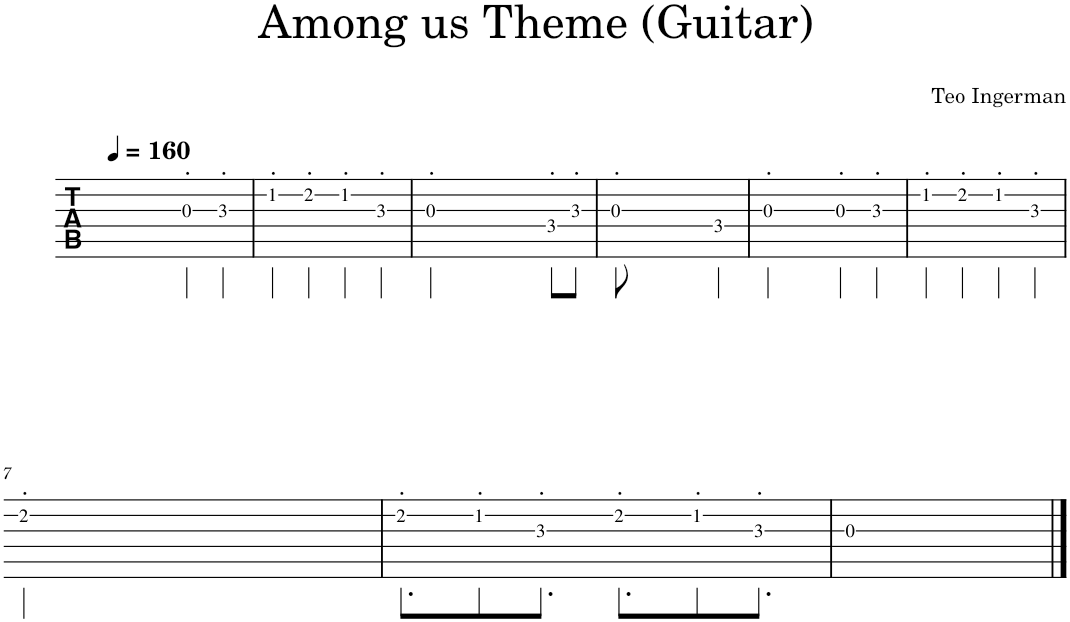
**kern	**kern	**kern	**kern
*part4	*part3	*part2	*part1
*staff4	*staff3	*staff2	*staff1
*I"Electric Guitar	*I"Electric Guitar	*I"Electric Guitar	*I"Electric Guitar
*I'El. Guit.	*I'El. Guit.	*I'El. Guit.	*I'El. Guit.
*stria6	*stria6	*stria5	*stria5
*	*	*clefG2	*clefG2
*	*	*Trd7c12	*Trd7c12
*k[b-e-]	*k[b-e-]	*k[b-e-]	*k[b-e-]
*M4/4	*M4/4	*M4/4	*M4/4
*MM160	*MM160	*MM160	*MM160
=1	=1	=1	=1
4r	4r	4r	4r
4r	4r	4r	4r
4G'\	4g'	4g'	4gg'
4B-'\	4b-'	4b-'	4bb-'
=2	=2	=2	=2
4c'\	4cc'	4cc'	4ccc'
4c#X'\	4cc#X'	4cc#X'	4ccc#X'
4cn'\	4ccn'	4ccn'	4cccn'
4B-'\	4b-'	4b-'	4bb-'
=3	=3	=3	=3
4G'\	4g'	4g'	4gg'
4r	2r	4r	2r
8r	.	8r	.
8r	.	8r	.
8F'\L	8f'\L	8f'/L	8ff'\L
8B-'\J	8b-'\J	8b-'/J	8bb-'\J
=4	=4	=4	=4
8G'\	8g'	8g'	8gg'
2r	2r	2r	2r
8r	8r	8r	8r
4F\	4f	4f	4ff
=5	=5	=5	=5
4G'\	4g'	4g'	4gg'
4r	4r	4r	4r
4G'\	4g'	4g'	4gg'
4B-'\	4b-'	4b-'	4bb-'
=6	=6	=6	=6
4c'\	4cc'	4cc'	4ccc'
4c#X'\	4cc#X'	4cc#X'	4ccc#X'
4cn'\	4ccn'	4ccn'	4cccn'
4B-'\	4b-'	4b-'	4bb-'
!!LO:LB:g=z
=7	=7	=7	=7
4c#X'\	4cc#X'	4cc#X'	4ccc#X'
4r	4r	4r	4r
8r	8r	8r	8r
!	!LO:N:vis=4	!LO:N:vis=4	!LO:N:vis=4
4.r	4.r	4.r	4.r
=8	=8	=8	=8
8.c#X'\L	8.cc#X'\L	8.cc#X'\L	8.ccc#X'\L
8cn'\	8ccn'\J	8ccn'\J	8cccn'\J
8.B-'\J	8.b-'\L	8.b-'\L	8.bb-'\L
8.c#X'\L	8.cc#X'\	8.cc#X'\	8.ccc#X'\
8cn'\	8ccn'\J	8ccn'\J	8cccn'\J
8.B-'\J	8.b-'J	8.b-'J	8.bb-'J
=9	=9	=9	=9
1G	1g	1g	1gg
==	==	==	==
*-	*-	*-	*-
